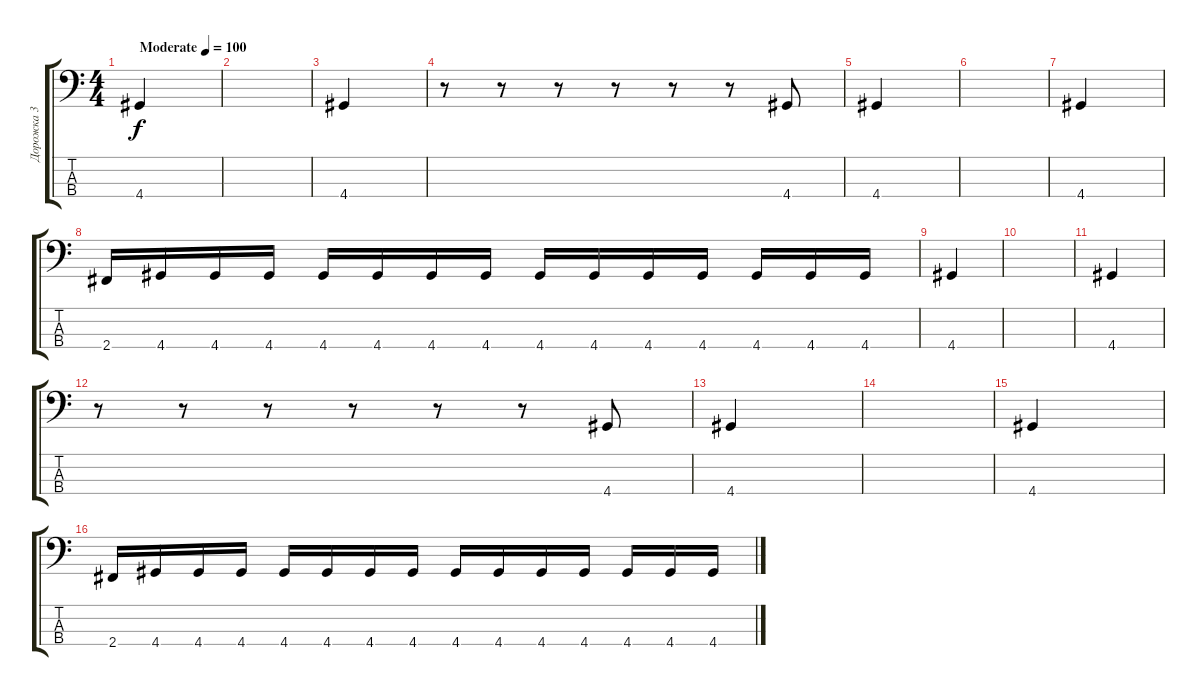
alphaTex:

\track ("Дорожка 3" "Дорожка 3") {instrument electricbassfinger}
\staff {score tabs}
\tuning (G2 D2 A1 E1) {hide}
\ts (4 4)
\tempo (100 "Moderate")
\clef f4
\ks c
4.4.4{dy f instrument electricbassfinger} |
|
4.4.4 |
r.8 r.8 r.8 r.8 r.8 r.8 4.4.8 |
4.4.4 |
|
4.4.4 |
2.4.16 4.4.16 4.4.16 4.4.16 4.4.16 4.4.16 4.4.16 4.4.16 4.4.16 4.4.16 4.4.16 4.4.16 4.4.16 4.4.16 4.4.16 |
4.4.4 |
|
4.4.4 |
r.8 r.8 r.8 r.8 r.8 r.8 4.4.8 |
4.4.4 |
|
4.4.4 |
2.4.16 4.4.16 4.4.16 4.4.16 4.4.16 4.4.16 4.4.16 4.4.16 4.4.16 4.4.16 4.4.16 4.4.16 4.4.16 4.4.16 4.4.16
